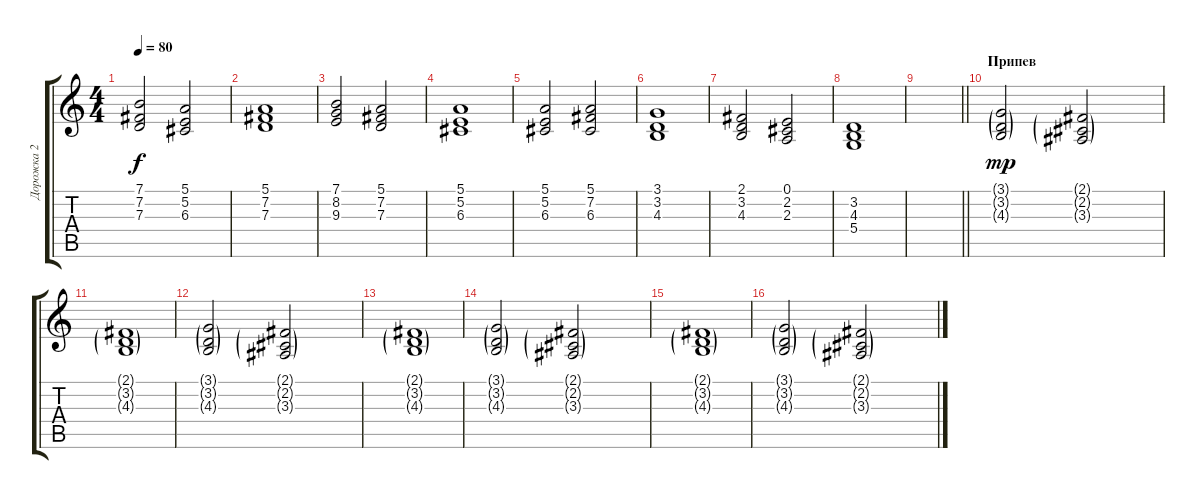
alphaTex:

\track ("Дорожка 2" "Дорожка 2") {instrument synthstrings2}
\staff {score tabs}
\tuning (E4 B3 G3 D3 A2 E2) {hide}
\ts (4 4)
\tempo 80
\clef g2
\ks c
(7.1 7.2 7.3).2{dy f} (5.1 5.2 6.3).2 |
(5.1 7.2 7.3).1 |
(7.1 8.2 9.3).2 (5.1 7.2 7.3).2 |
(5.1 5.2 6.3).1 |
(5.1 5.2 6.3).2 (5.1 7.2 6.3).2 |
(3.1 3.2 4.3).1 |
(2.1 3.2 4.3).2 (0.1 2.2 2.3).2 |
(3.2 4.3 5.4).1 |
\barLineRight lightlight
|
\section ("" "Припев")
(3.1{g} 3.2{g} 4.3{g}).2{dy mp} (2.1{g} 2.2{g} 3.3{g}).2 |
(2.1{g} 3.2{g} 4.3{g}).1 |
(3.1{g} 3.2{g} 4.3{g}).2 (2.1{g} 2.2{g} 3.3{g}).2 |
(2.1{g} 3.2{g} 4.3{g}).1 |
(3.1{g} 3.2{g} 4.3{g}).2 (2.1{g} 2.2{g} 3.3{g}).2 |
(2.1{g} 3.2{g} 4.3{g}).1 |
(3.1{g} 3.2{g} 4.3{g}).2 (2.1{g} 2.2{g} 3.3{g}).2
